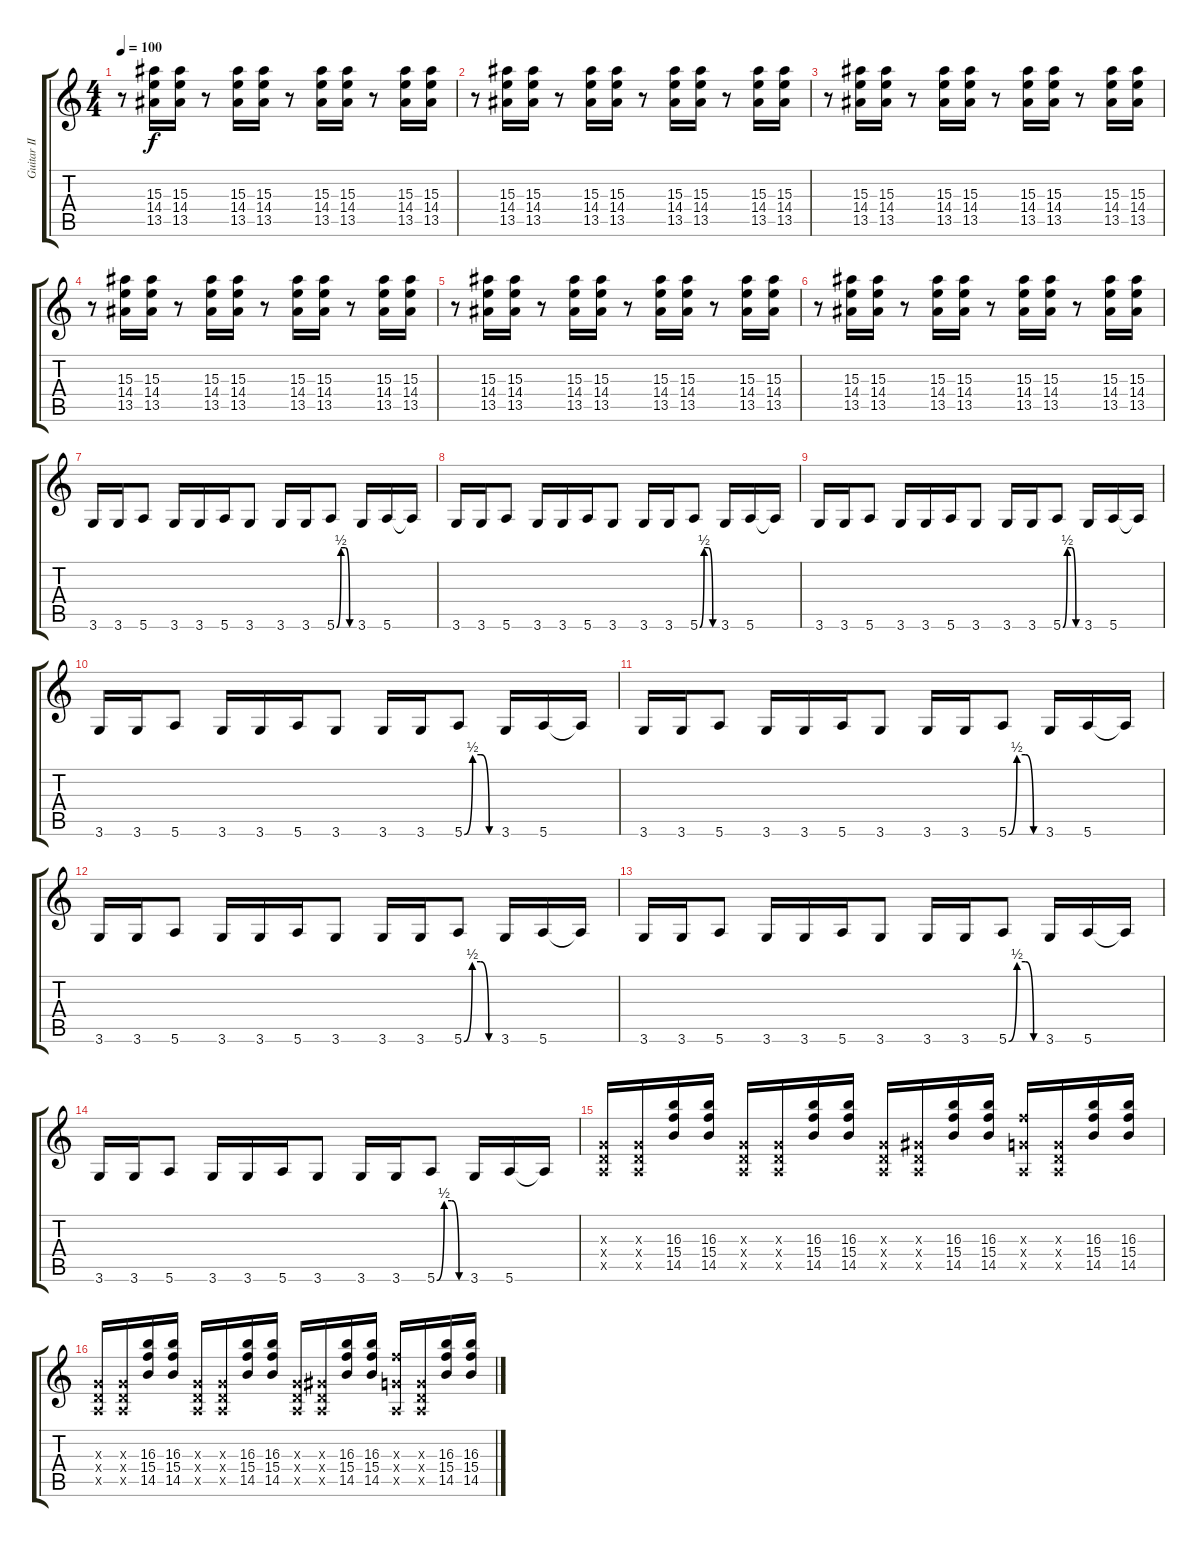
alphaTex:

\track ("Guitar II" "Guitar II") {instrument distortionguitar}
\staff {score tabs}
\tuning (E4 B3 G3 D3 A2 E2) {hide}
\ts (4 4)
\tempo 100
\clef g2
\ks c
r.8{dy f} (15.3 14.4 13.5).16 (15.3 14.4 13.5).16 r.8 (15.3 14.4 13.5).16 (15.3 14.4 13.5).16 r.8 (15.3 14.4 13.5).16 (15.3 14.4 13.5).16 r.8 (15.3 14.4 13.5).16 (15.3 14.4 13.5).16 |
r.8 (15.3 14.4 13.5).16 (15.3 14.4 13.5).16 r.8 (15.3 14.4 13.5).16 (15.3 14.4 13.5).16 r.8 (15.3 14.4 13.5).16 (15.3 14.4 13.5).16 r.8 (15.3 14.4 13.5).16 (15.3 14.4 13.5).16 |
r.8 (15.3 14.4 13.5).16 (15.3 14.4 13.5).16 r.8 (15.3 14.4 13.5).16 (15.3 14.4 13.5).16 r.8 (15.3 14.4 13.5).16 (15.3 14.4 13.5).16 r.8 (15.3 14.4 13.5).16 (15.3 14.4 13.5).16 |
r.8 (15.3 14.4 13.5).16 (15.3 14.4 13.5).16 r.8 (15.3 14.4 13.5).16 (15.3 14.4 13.5).16 r.8 (15.3 14.4 13.5).16 (15.3 14.4 13.5).16 r.8 (15.3 14.4 13.5).16 (15.3 14.4 13.5).16 |
r.8 (15.3 14.4 13.5).16 (15.3 14.4 13.5).16 r.8 (15.3 14.4 13.5).16 (15.3 14.4 13.5).16 r.8 (15.3 14.4 13.5).16 (15.3 14.4 13.5).16 r.8 (15.3 14.4 13.5).16 (15.3 14.4 13.5).16 |
r.8 (15.3 14.4 13.5).16 (15.3 14.4 13.5).16 r.8 (15.3 14.4 13.5).16 (15.3 14.4 13.5).16 r.8 (15.3 14.4 13.5).16 (15.3 14.4 13.5).16 r.8 (15.3 14.4 13.5).16 (15.3 14.4 13.5).16 |
3.6.16 3.6.16 5.6.8 3.6.16 3.6.16 5.6.16 3.6.8 3.6.16 3.6.16 5.6{be (custom 0 0 15 2 30 2 45 0 60 0)}.8 3.6.16 5.6.16 5.6{t}.16 |
3.6.16 3.6.16 5.6.8 3.6.16 3.6.16 5.6.16 3.6.8 3.6.16 3.6.16 5.6{be (custom 0 0 15 2 30 2 45 0 60 0)}.8 3.6.16 5.6.16 5.6{t}.16 |
3.6.16 3.6.16 5.6.8 3.6.16 3.6.16 5.6.16 3.6.8 3.6.16 3.6.16 5.6{be (custom 0 0 15 2 30 2 45 0 60 0)}.8 3.6.16 5.6.16 5.6{t}.16 |
3.6.16 3.6.16 5.6.8 3.6.16 3.6.16 5.6.16 3.6.8 3.6.16 3.6.16 5.6{be (custom 0 0 15 2 30 2 45 0 60 0)}.8 3.6.16 5.6.16 5.6{t}.16 |
3.6.16 3.6.16 5.6.8 3.6.16 3.6.16 5.6.16 3.6.8 3.6.16 3.6.16 5.6{be (custom 0 0 15 2 30 2 45 0 60 0)}.8 3.6.16 5.6.16 5.6{t}.16 |
3.6.16 3.6.16 5.6.8 3.6.16 3.6.16 5.6.16 3.6.8 3.6.16 3.6.16 5.6{be (custom 0 0 15 2 30 2 45 0 60 0)}.8 3.6.16 5.6.16 5.6{t}.16 |
3.6.16 3.6.16 5.6.8 3.6.16 3.6.16 5.6.16 3.6.8 3.6.16 3.6.16 5.6{be (custom 0 0 15 2 30 2 45 0 60 0)}.8 3.6.16 5.6.16 5.6{t}.16 |
3.6.16 3.6.16 5.6.8 3.6.16 3.6.16 5.6.16 3.6.8 3.6.16 3.6.16 5.6{be (custom 0 0 15 2 30 2 45 0 60 0)}.8 3.6.16 5.6.16 5.6{t}.16 |
(0.3{x} 0.4{x} 0.5{x}).16 (0.3{x} 0.4{x} 0.5{x}).16 (16.3 15.4 14.5).16 (16.3 15.4 14.5).16 (0.3{x} 0.4{x} 0.5{x}).16 (0.3{x} 0.4{x} 0.5{x}).16 (16.3 15.4 14.5).16 (16.3 15.4 14.5).16 (0.3{x} 0.4{x} 0.5{x}).16 (1.3{x} 0.4{x} 0.5{x}).16 (16.3 15.4 14.5).16 (16.3 15.4 14.5).16 (0.3{x} 15.4{x} 0.5{x}).16 (0.3{x} 0.4{x} 0.5{x}).16 (16.3 15.4 14.5).16 (16.3 15.4 14.5).16 |
(0.3{x} 0.4{x} 0.5{x}).16 (0.3{x} 0.4{x} 0.5{x}).16 (16.3 15.4 14.5).16 (16.3 15.4 14.5).16 (0.3{x} 0.4{x} 0.5{x}).16 (0.3{x} 0.4{x} 0.5{x}).16 (16.3 15.4 14.5).16 (16.3 15.4 14.5).16 (0.3{x} 0.4{x} 0.5{x}).16 (1.3{x} 0.4{x} 0.5{x}).16 (16.3 15.4 14.5).16 (16.3 15.4 14.5).16 (0.3{x} 15.4{x} 0.5{x}).16 (0.3{x} 0.4{x} 0.5{x}).16 (16.3 15.4 14.5).16 (16.3 15.4 14.5).16
